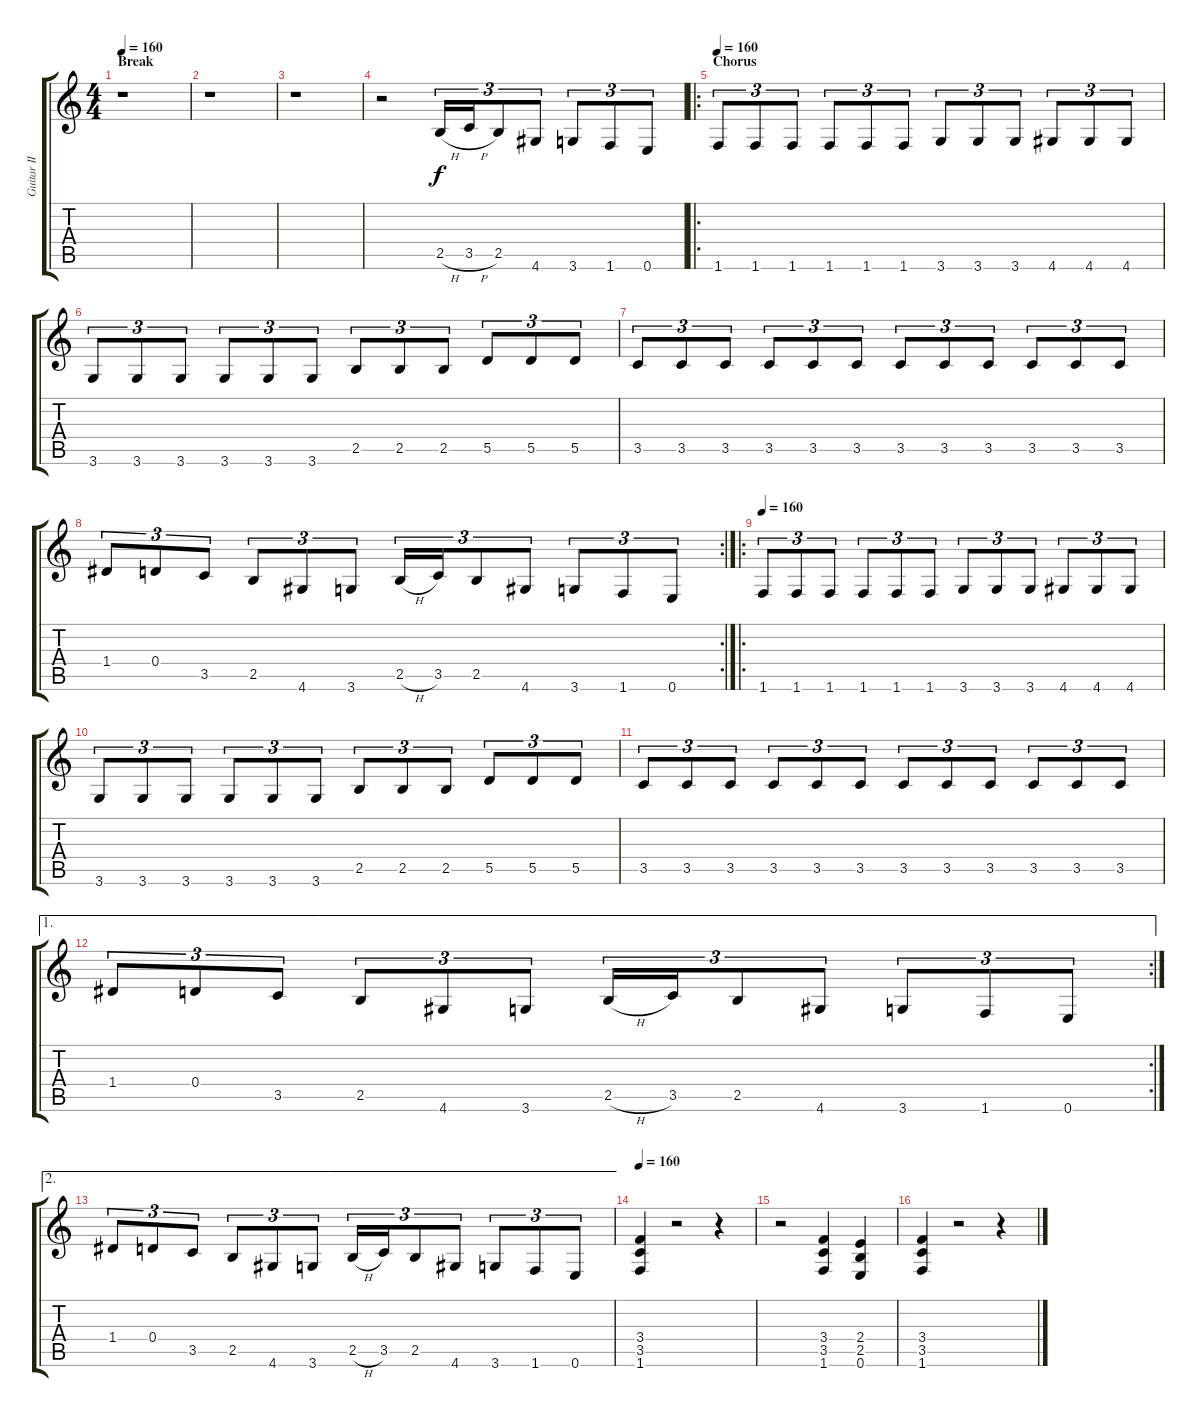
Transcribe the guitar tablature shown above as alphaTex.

\track ("Guitar II" "Guitar II") {instrument distortionguitar}
\staff {score tabs}
\tuning (E4 B3 G3 D3 A2 E2) {hide}
\ts (4 4)
\section ("" "Break")
\tempo 160
\clef g2
\ks c
r.1{dy f} |
r.1 |
r.1 |
r.2 2.5{h}.16{tu (3 2)} 3.5{h}.16{tu (3 2)} 2.5.8{tu (3 2)} 4.6.8{tu (3 2)} 3.6.8{tu (3 2)} 1.6.8{tu (3 2)} 0.6.8{tu (3 2)} |
\ro
\section ("" "Chorus")
\tempo 160
1.6.8{tu (3 2)} 1.6.8{tu (3 2)} 1.6.8{tu (3 2)} 1.6.8{tu (3 2)} 1.6.8{tu (3 2)} 1.6.8{tu (3 2)} 3.6.8{tu (3 2)} 3.6.8{tu (3 2)} 3.6.8{tu (3 2)} 4.6.8{tu (3 2)} 4.6.8{tu (3 2)} 4.6.8{tu (3 2)} |
3.6.8{tu (3 2)} 3.6.8{tu (3 2)} 3.6.8{tu (3 2)} 3.6.8{tu (3 2)} 3.6.8{tu (3 2)} 3.6.8{tu (3 2)} 2.5.8{tu (3 2)} 2.5.8{tu (3 2)} 2.5.8{tu (3 2)} 5.5.8{tu (3 2)} 5.5.8{tu (3 2)} 5.5.8{tu (3 2)} |
3.5.8{tu (3 2)} 3.5.8{tu (3 2)} 3.5.8{tu (3 2)} 3.5.8{tu (3 2)} 3.5.8{tu (3 2)} 3.5.8{tu (3 2)} 3.5.8{tu (3 2)} 3.5.8{tu (3 2)} 3.5.8{tu (3 2)} 3.5.8{tu (3 2)} 3.5.8{tu (3 2)} 3.5.8{tu (3 2)} |
\rc 2
1.4.8{tu (3 2)} 0.4.8{tu (3 2)} 3.5.8{tu (3 2)} 2.5.8{tu (3 2)} 4.6.8{tu (3 2)} 3.6.8{tu (3 2)} 2.5{h}.16{tu (3 2)} 3.5.16{tu (3 2)} 2.5.8{tu (3 2)} 4.6.8{tu (3 2)} 3.6.8{tu (3 2)} 1.6.8{tu (3 2)} 0.6.8{tu (3 2)} |
\ro
\tempo 160
1.6.8{tu (3 2)} 1.6.8{tu (3 2)} 1.6.8{tu (3 2)} 1.6.8{tu (3 2)} 1.6.8{tu (3 2)} 1.6.8{tu (3 2)} 3.6.8{tu (3 2)} 3.6.8{tu (3 2)} 3.6.8{tu (3 2)} 4.6.8{tu (3 2)} 4.6.8{tu (3 2)} 4.6.8{tu (3 2)} |
3.6.8{tu (3 2)} 3.6.8{tu (3 2)} 3.6.8{tu (3 2)} 3.6.8{tu (3 2)} 3.6.8{tu (3 2)} 3.6.8{tu (3 2)} 2.5.8{tu (3 2)} 2.5.8{tu (3 2)} 2.5.8{tu (3 2)} 5.5.8{tu (3 2)} 5.5.8{tu (3 2)} 5.5.8{tu (3 2)} |
3.5.8{tu (3 2)} 3.5.8{tu (3 2)} 3.5.8{tu (3 2)} 3.5.8{tu (3 2)} 3.5.8{tu (3 2)} 3.5.8{tu (3 2)} 3.5.8{tu (3 2)} 3.5.8{tu (3 2)} 3.5.8{tu (3 2)} 3.5.8{tu (3 2)} 3.5.8{tu (3 2)} 3.5.8{tu (3 2)} |
\ae 1
\rc 2
1.4.8{tu (3 2)} 0.4.8{tu (3 2)} 3.5.8{tu (3 2)} 2.5.8{tu (3 2)} 4.6.8{tu (3 2)} 3.6.8{tu (3 2)} 2.5{h}.16{tu (3 2)} 3.5.16{tu (3 2)} 2.5.8{tu (3 2)} 4.6.8{tu (3 2)} 3.6.8{tu (3 2)} 1.6.8{tu (3 2)} 0.6.8{tu (3 2)} |
\ae 2
1.4.8{tu (3 2)} 0.4.8{tu (3 2)} 3.5.8{tu (3 2)} 2.5.8{tu (3 2)} 4.6.8{tu (3 2)} 3.6.8{tu (3 2)} 2.5{h}.16{tu (3 2)} 3.5.16{tu (3 2)} 2.5.8{tu (3 2)} 4.6.8{tu (3 2)} 3.6.8{tu (3 2)} 1.6.8{tu (3 2)} 0.6.8{tu (3 2)} |
\tempo 160
(3.4 3.5 1.6).4 r.2 r.4 |
r.2 (3.4 3.5 1.6).4 (2.4 2.5 0.6).4 |
(3.4 3.5 1.6).4 r.2 r.4
